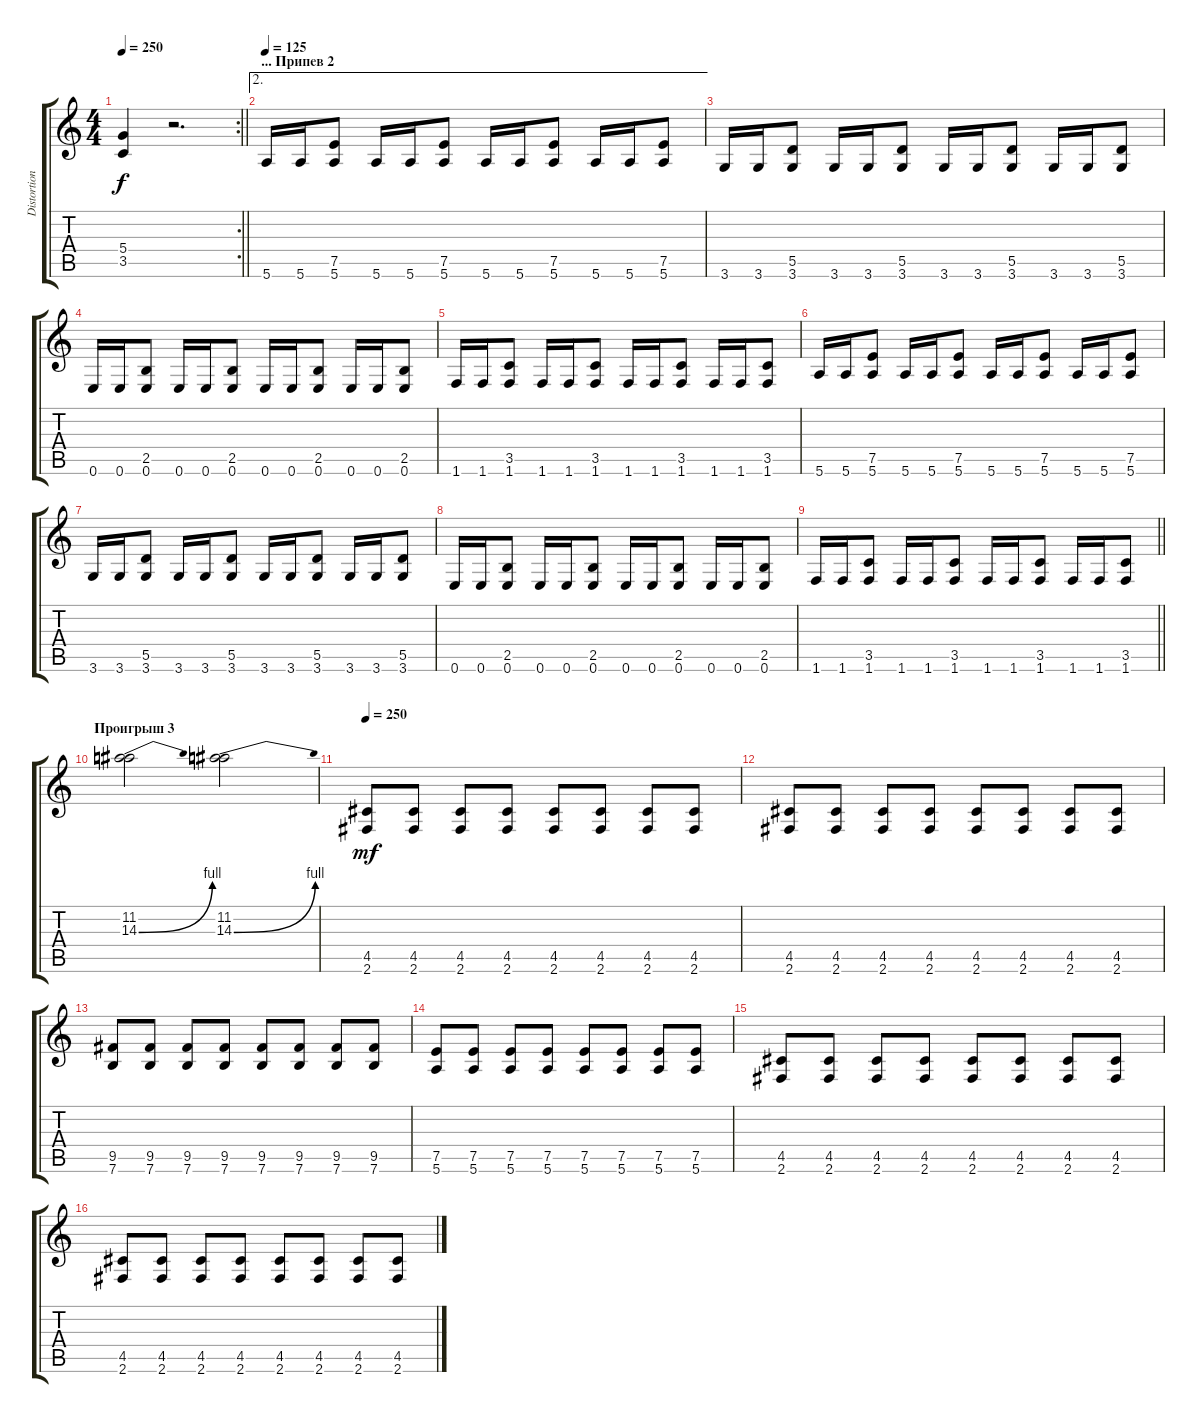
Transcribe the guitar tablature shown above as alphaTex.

\track ("Distortion" "Distortion") {instrument electricguitarclean}
\staff {score tabs}
\tuning (E4 B3 G3 D3 A2 E2) {hide}
\rc 2
\ts (4 4)
\tempo 250
\clef g2
\barLineRight lightlight
\ks c
(5.4 3.5).4{dy f} r.2{d} |
\ae 2
\section ("" "... Припев 2")
\tempo 125
5.6.16 5.6.16 (7.5 5.6).8 5.6.16 5.6.16 (7.5 5.6).8 5.6.16 5.6.16 (7.5 5.6).8 5.6.16 5.6.16 (7.5 5.6).8 |
3.6.16 3.6.16 (5.5 3.6).8 3.6.16 3.6.16 (5.5 3.6).8 3.6.16 3.6.16 (5.5 3.6).8 3.6.16 3.6.16 (5.5 3.6).8 |
0.6.16 0.6.16 (2.5 0.6).8 0.6.16 0.6.16 (2.5 0.6).8 0.6.16 0.6.16 (2.5 0.6).8 0.6.16 0.6.16 (2.5 0.6).8 |
1.6.16 1.6.16 (3.5 1.6).8 1.6.16 1.6.16 (3.5 1.6).8 1.6.16 1.6.16 (3.5 1.6).8 1.6.16 1.6.16 (3.5 1.6).8 |
5.6.16 5.6.16 (7.5 5.6).8 5.6.16 5.6.16 (7.5 5.6).8 5.6.16 5.6.16 (7.5 5.6).8 5.6.16 5.6.16 (7.5 5.6).8 |
3.6.16 3.6.16 (5.5 3.6).8 3.6.16 3.6.16 (5.5 3.6).8 3.6.16 3.6.16 (5.5 3.6).8 3.6.16 3.6.16 (5.5 3.6).8 |
0.6.16 0.6.16 (2.5 0.6).8 0.6.16 0.6.16 (2.5 0.6).8 0.6.16 0.6.16 (2.5 0.6).8 0.6.16 0.6.16 (2.5 0.6).8 |
\barLineRight lightlight
1.6.16 1.6.16 (3.5 1.6).8 1.6.16 1.6.16 (3.5 1.6).8 1.6.16 1.6.16 (3.5 1.6).8 1.6.16 1.6.16 (3.5 1.6).8 |
\section ("" "Проигрыш 3")
(11.2 14.3{be (bend 0 0 60 4)}).2 (11.2 14.3{be (bend 0 0 60 4)}).2 |
\tempo 250
(4.5 2.6).8{dy mf} (4.5 2.6).8 (4.5 2.6).8 (4.5 2.6).8 (4.5 2.6).8 (4.5 2.6).8 (4.5 2.6).8 (4.5 2.6).8 |
(4.5 2.6).8 (4.5 2.6).8 (4.5 2.6).8 (4.5 2.6).8 (4.5 2.6).8 (4.5 2.6).8 (4.5 2.6).8 (4.5 2.6).8 |
(9.5 7.6).8 (9.5 7.6).8 (9.5 7.6).8 (9.5 7.6).8 (9.5 7.6).8 (9.5 7.6).8 (9.5 7.6).8 (9.5 7.6).8 |
(7.5 5.6).8 (7.5 5.6).8 (7.5 5.6).8 (7.5 5.6).8 (7.5 5.6).8 (7.5 5.6).8 (7.5 5.6).8 (7.5 5.6).8 |
(4.5 2.6).8 (4.5 2.6).8 (4.5 2.6).8 (4.5 2.6).8 (4.5 2.6).8 (4.5 2.6).8 (4.5 2.6).8 (4.5 2.6).8 |
(4.5 2.6).8 (4.5 2.6).8 (4.5 2.6).8 (4.5 2.6).8 (4.5 2.6).8 (4.5 2.6).8 (4.5 2.6).8 (4.5 2.6).8
